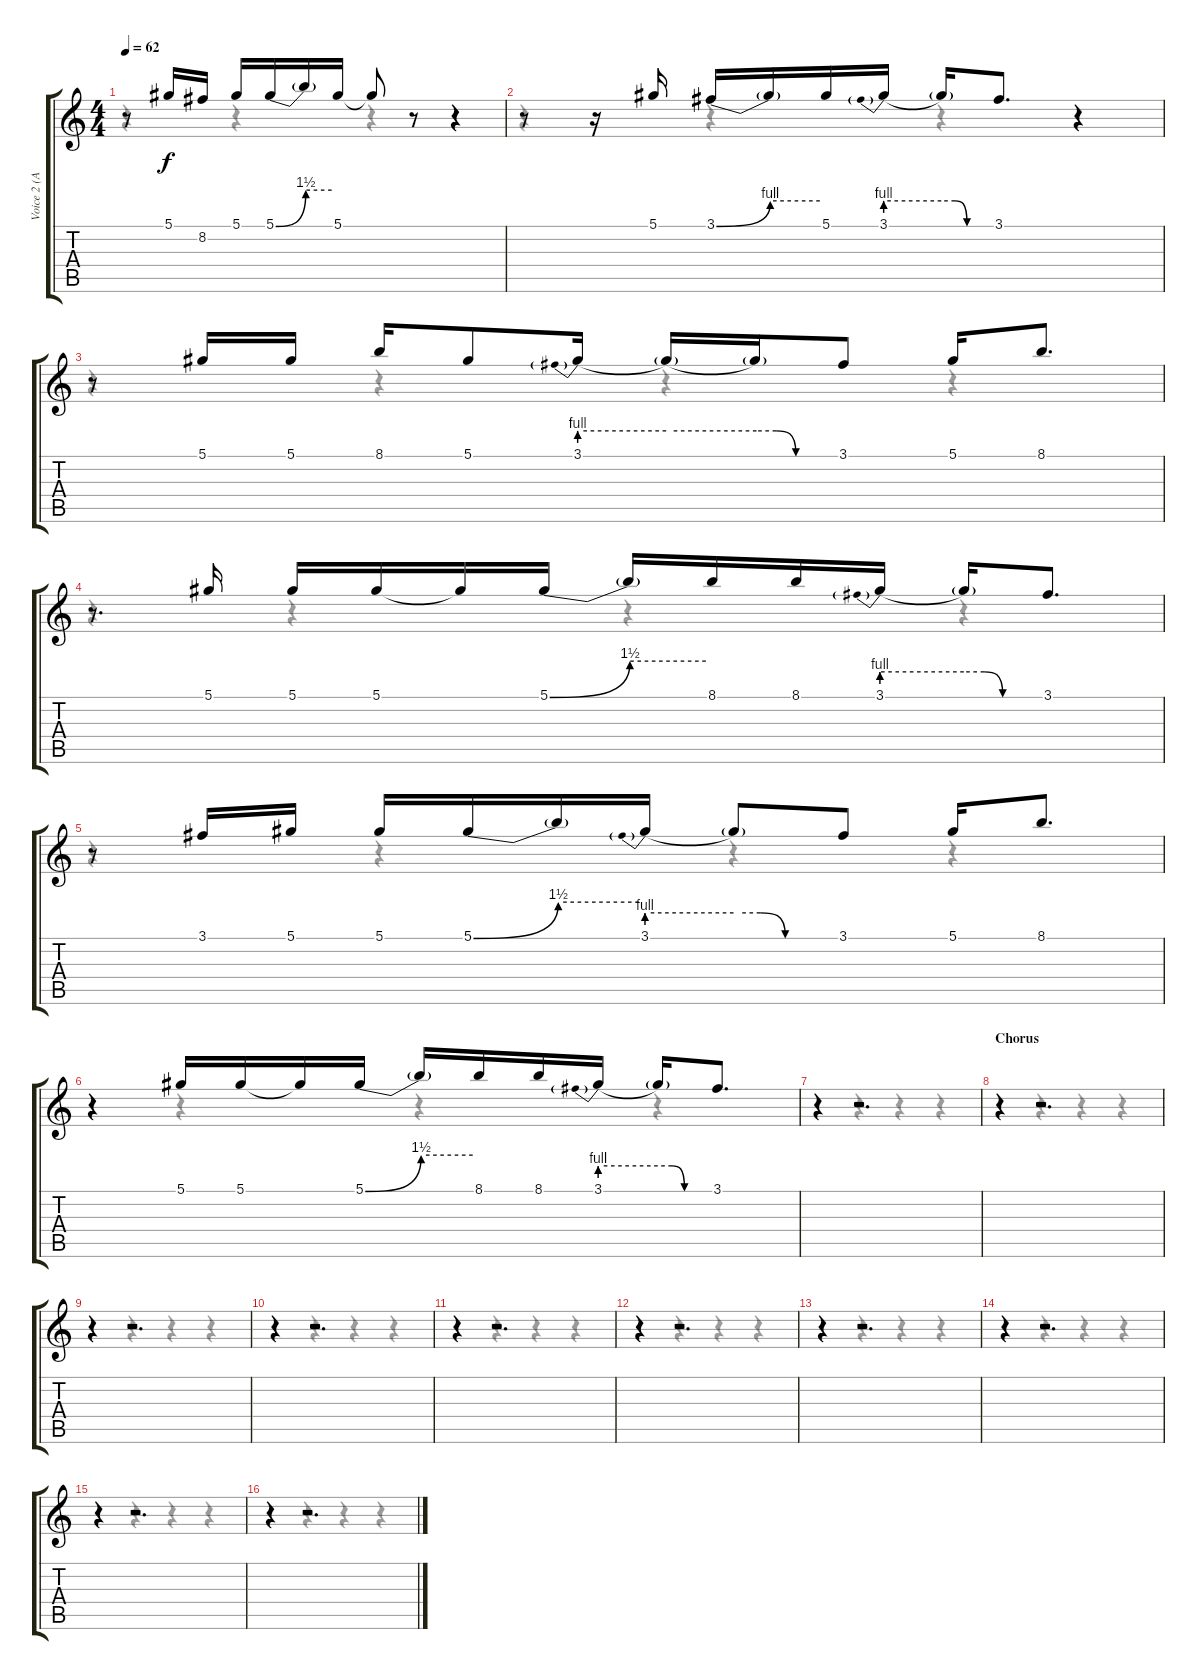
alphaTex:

\track ("Voice 2 (Axl)" "Voice 2 (A") {instrument electricbasspick}
\staff {score tabs}
\tuning (Eb4 Bb3 Gb3 Db3 Ab2 Eb2) {hide}
\voice
\ts (4 4)
\tempo 62
\clef g2
\ks c
r.8{dy f} 5.1.16 8.2.16 5.1.16 5.1{be (bend 0 0 60 6)}.16 5.1{be (hold 0 6 60 6) t}.16 5.1.16 5.1{t}.8 r.8 r.4 |
r.8 r.16 5.1.16 3.1{be (bend 0 0 60 4)}.16 3.1{be (hold 0 4 60 4) t}.16 5.1.16 3.1{be (prebend 0 4 60 4)}.16 3.1{be (custom 0 4 15 4 30 0 60 0) t}.16 3.1.8{d} r.4 |
r.8 5.1.16 5.1.16 8.1.16 5.1.8 3.1{be (prebend 0 4 60 4)}.16 3.1{be (hold 0 4 60 4) t}.16 3.1{be (custom 0 4 15 4 30 0 60 0) t}.16 3.1.8 5.1.16 8.1.8{d} |
r.8{d} 5.1.16 5.1.16 5.1.16 5.1{t}.16 5.1{be (bend 0 0 60 6)}.16 5.1{be (hold 0 6 60 6) t}.16 8.1.16 8.1.16 3.1{be (prebend 0 4 60 4)}.16 3.1{be (custom 0 4 15 4 30 0 60 0) t}.16 3.1.8{d} |
r.8 3.1.16 5.1.16 5.1.16 5.1{be (bend 0 0 60 6)}.16 5.1{be (hold 0 6 60 6) t}.16 3.1{be (prebend 0 4 60 4)}.16 3.1{be (custom 0 4 15 4 30 0 60 0) t}.8 3.1.8 5.1.16 8.1.8{d} |
r.4 5.1.16 5.1.16 5.1{t}.16 5.1{be (bend 0 0 60 6)}.16 5.1{be (hold 0 6 60 6) t}.16 8.1.16 8.1.16 3.1{be (prebend 0 4 60 4)}.16 3.1{be (custom 0 4 15 4 30 0 60 0) t}.16 3.1.8{d} |
r.4 r.2{d} |
\section ("" "Chorus")
r.4 r.2{d} |
r.4 r.2{d} |
r.4 r.2{d} |
r.4 r.2{d} |
r.4 r.2{d} |
r.4 r.2{d} |
r.4 r.2{d} |
r.4 r.2{d} |
r.4 r.2{d}
\voice
\clef g2
\ottava regular
\simile none
\ks c
r.4{dy f} r.4 r.4 r.4 |
r.4 r.4 r.4 r.4 |
r.4 r.4 r.4 r.4 |
r.4 r.4 r.4 r.4 |
r.4 r.4 r.4 r.4 |
r.4 r.4 r.4 r.4 |
r.4 r.4 r.4 r.4 |
r.4 r.4 r.4 r.4 |
r.4 r.4 r.4 r.4 |
r.4 r.4 r.4 r.4 |
r.4 r.4 r.4 r.4 |
r.4 r.4 r.4 r.4 |
r.4 r.4 r.4 r.4 |
r.4 r.4 r.4 r.4 |
r.4 r.4 r.4 r.4 |
r.4 r.4 r.4 r.4
